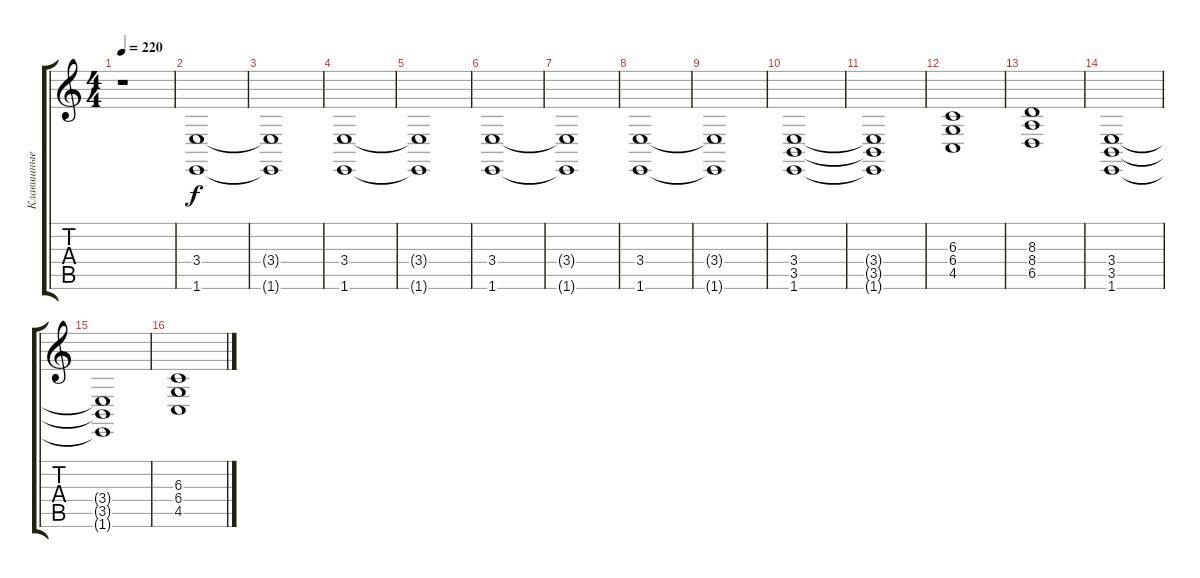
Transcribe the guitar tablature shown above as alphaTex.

\track ("Клавишные ( left )" "Клавишные ") {instrument stringensemble1}
\staff {score tabs}
\tuning (Eb4 Bb3 Gb3 Db3 Ab2 Eb2) {hide}
\ts (4 4)
\tempo 220
\clef g2
\ks c
r.1{dy f instrument stringensemble1} |
(3.4 1.6).1 |
(3.4{t} 1.6{t}).1 |
(3.4 1.6).1 |
(3.4{t} 1.6{t}).1 |
(3.4 1.6).1 |
(3.4{t} 1.6{t}).1 |
(3.4 1.6).1 |
(3.4{t} 1.6{t}).1 |
(3.4 3.5 1.6).1 |
(3.4{t} 3.5{t} 1.6{t}).1 |
(6.3 6.4 4.5).1 |
(8.3 8.4 6.5).1 |
(3.4 3.5 1.6).1 |
(3.4{t} 3.5{t} 1.6{t}).1 |
(6.3 6.4 4.5).1
